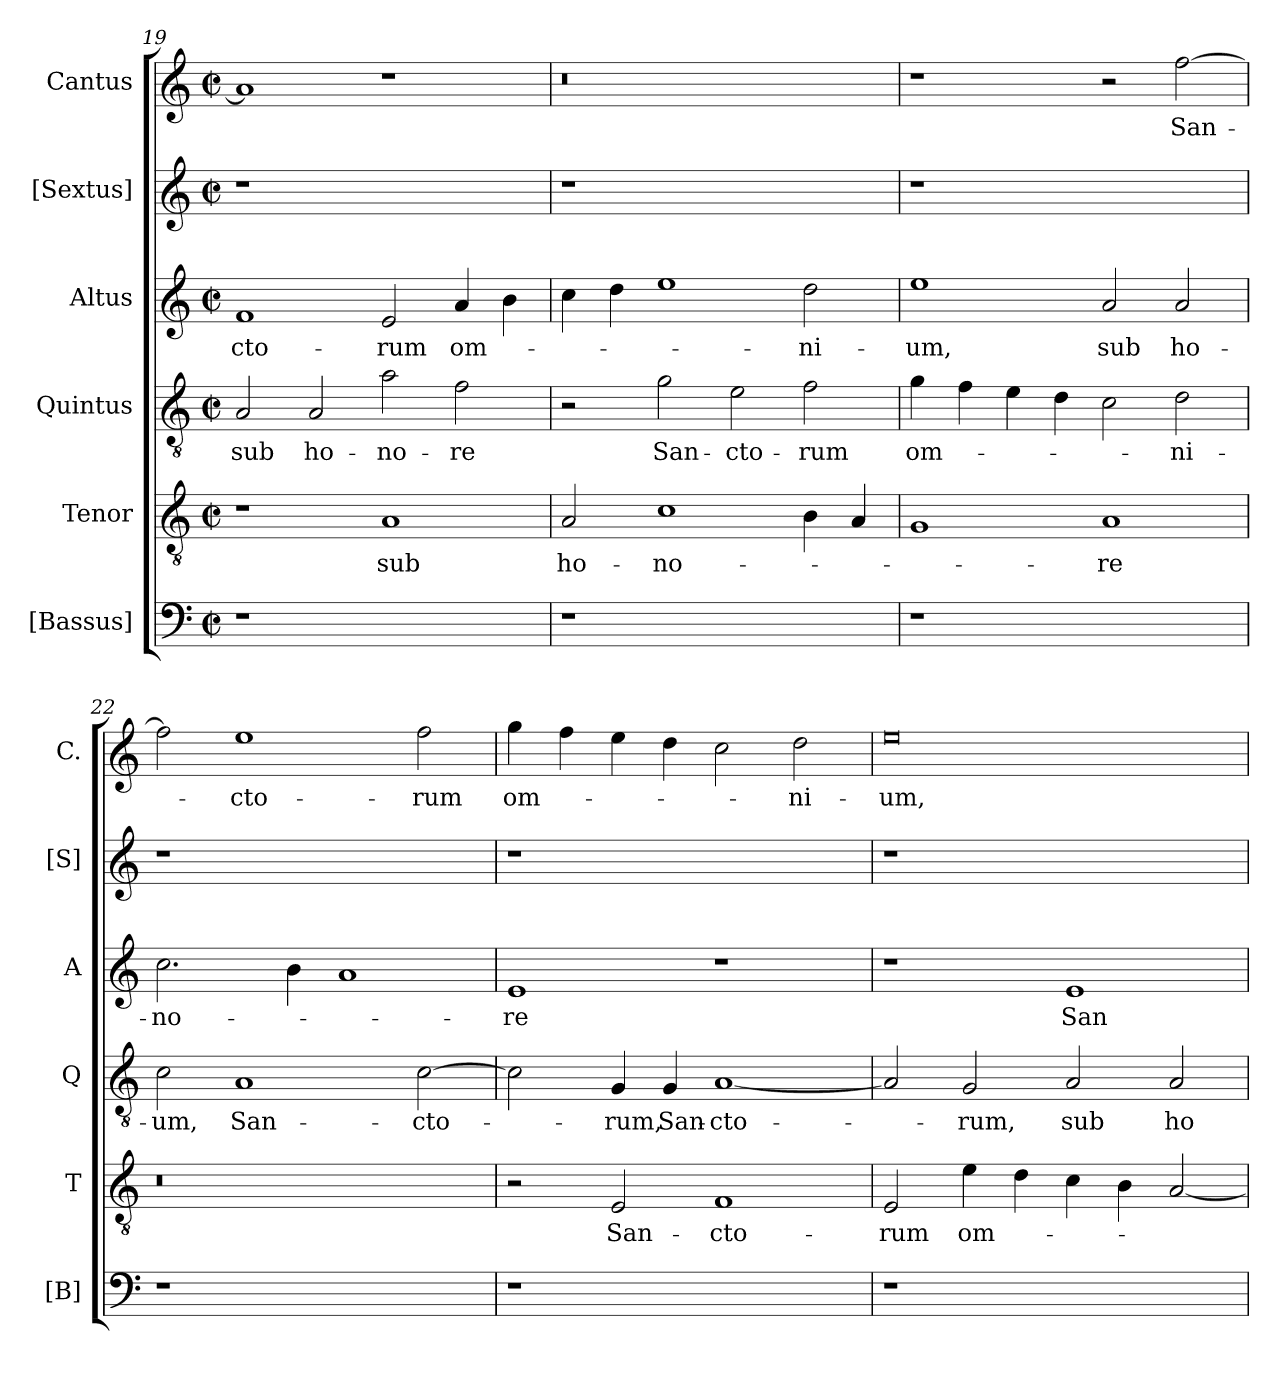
**kern	**kern	**text	**kern	**text	**kern	**text	**kern	**kern	**text
*part6	*part5	*part5	*part4	*part4	*part3	*part3	*part2	*part1	*part1
*staff6	*staff5	*staff5	*staff4	*staff4	*staff3	*staff3	*staff2	*staff1	*staff1
*I"[Bassus]	*I"Tenor	*	*I"Quintus	*	*I"Altus	*	*I"[Sextus]	*I"Cantus	*
*I'[B]	*I'T	*	*I'Q	*	*I'A	*	*I'[S]	*I'C.	*
*clefF4	*clefGv2	*	*clefGv2	*	*clefG2	*	*clefG2	*clefG2	*
*k[]	*k[]	*	*k[]	*	*k[]	*	*k[]	*k[]	*
*C:	*C:	*	*C:	*	*C:	*	*C:	*C:	*
*M2/2	*M2/2	*	*M2/2	*	*M2/2	*	*M2/2	*M2/2	*
*met(c|)	*met(c|)	*	*met(c|)	*	*met(c|)	*	*met(c|)	*met(c|)	*
=19	=19	=19	=19	=19	=19	=19	=19	=19	=19
1r	1r	.	2A/	sub	1f/	-cto-	1r	1a/]	.
.	.	.	2A/	ho-	.	.	.	.	.
1ryy	1A/	sub	2a\	-no-	2e/	-rum	1ryy	1r	.
.	.	.	2f\	-re	4a/	om-	.	.	.
.	.	.	.	.	4b\	.	.	.	.
=20	=20	=20	=20	=20	=20	=20	=20	=20	=20
!	!	!	!	!	!	!	!	!LO:N:vis=0	!
1r	2A/	ho-	2r	.	4cc\	.	1r	1r	.
.	.	.	.	.	4dd\	.	.	.	.
.	1c\	-no-	2g\	San-	1ee\	.	.	.	.
1ryy	.	.	2e\	-cto-	.	.	1ryy	1ryy	.
.	4B\	.	2f\	-rum	2dd\	-ni-	.	.	.
.	4A/	.	.	.	.	.	.	.	.
=21	=21	=21	=21	=21	=21	=21	=21	=21	=21
1r	1G/	.	4g\	om-	1ee\	-um,	1r	1r	.
.	.	.	4f\	.	.	.	.	.	.
.	.	.	4e\	.	.	.	.	.	.
.	.	.	4d\	.	.	.	.	.	.
1ryy	1A/	-re	2c\	.	2a/	sub	1ryy	2r	.
.	.	.	2d\	-ni-	2a/	ho-	.	[2ff\	San-
=22	=22	=22	=22	=22	=22	=22	=22	=22	=22
!	!LO:N:vis=0	!	!	!	!	!	!	!	!
1r	1r	.	2c\	-um,	2.cc\	-no-	1r	2ff\]	.
.	.	.	1A/	San-	.	.	.	1ee\	-cto-
.	.	.	.	.	4b\	.	.	.	.
1ryy	1ryy	.	.	.	1a/	.	1ryy	.	.
.	.	.	[2c\	-cto-	.	.	.	2ff\	-rum
=23	=23	=23	=23	=23	=23	=23	=23	=23	=23
1r	2r	.	2c\]	.	1e/	-re	1r	4gg\	om-
.	.	.	.	.	.	.	.	4ff\	.
.	2E/	San-	4G/	-rum,	.	.	.	4ee\	.
.	.	.	4G/	San-	.	.	.	4dd\	.
1ryy	1F/	-cto-	[1A/	-cto-	1r	.	1ryy	2cc\	.
.	.	.	.	.	.	.	.	2dd\	-ni-
=24	=24	=24	=24	=24	=24	=24	=24	=24	=24
1r	2E/	-rum	2A/]	.	1r	.	1r	0ee\	-um,
.	4e\	om-	2G/	-rum,	.	.	.	.	.
.	4d\	.	.	.	.	.	.	.	.
1ryy	4c\	.	2A/	sub	1e/	San-	1ryy	.	.
.	4B\	.	.	.	.	.	.	.	.
.	[2A/	.	2A/	ho-	.	.	.	.	.
=	=	=	=	=	=	=	=	=	=
*-	*-	*-	*-	*-	*-	*-	*-	*-	*-
